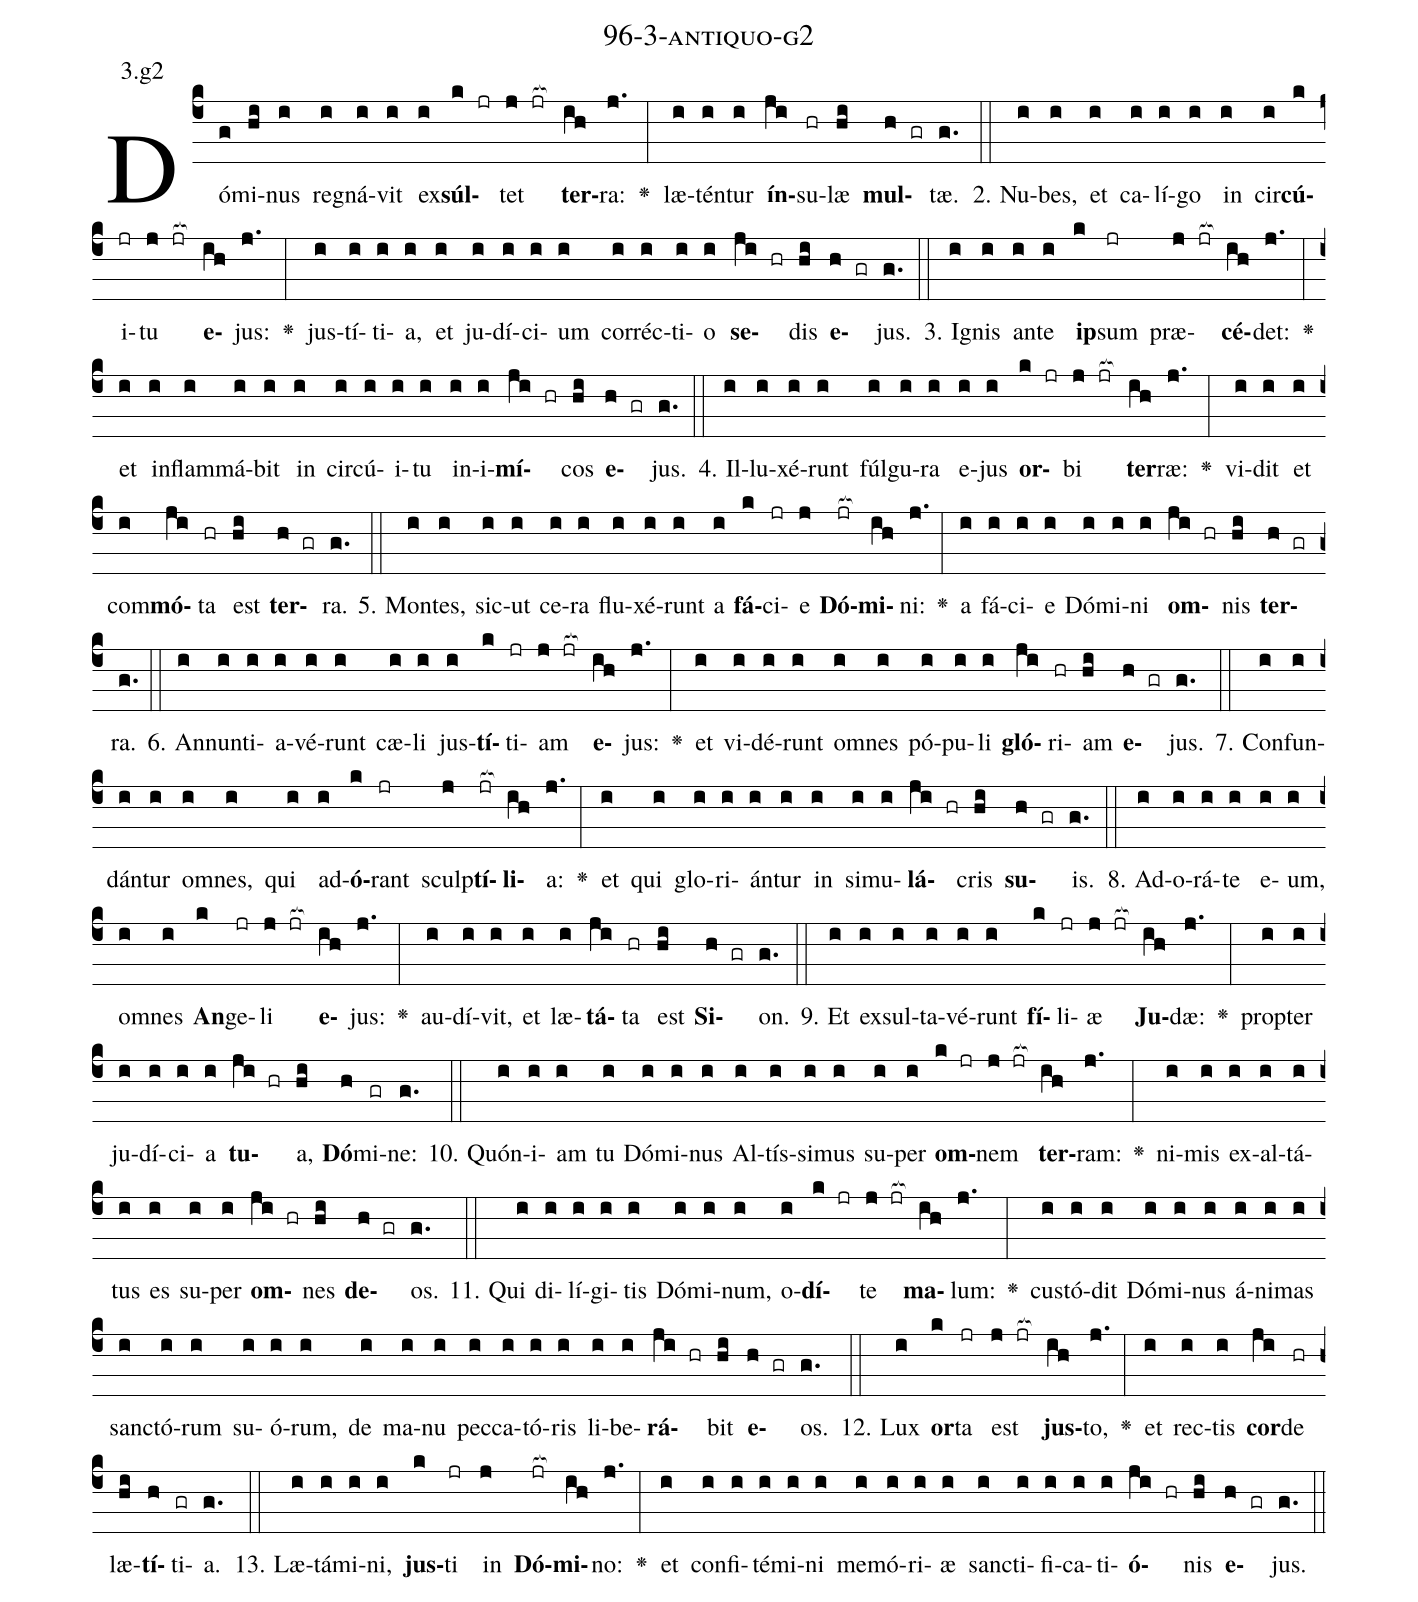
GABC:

name: 96-3-antiquo-g2;
annotation: 3.g2;
%%
(c4)Dó(g)mi(hi)nus(i) re(i)gná(i)vit(i) ex(i)<b>súl</b>(k jr)tet(j jr[ocb:1{]) <b>ter</b>(ih[ocb:0}])ra:(j.) <v>\greheightstar</v>(:) læ(i)tén(i)tur(i) <b>ín</b>(ji)su(hr)læ(hi) <b>mul</b>(h gr)tæ.(g.) (::)
2. Nu(i)bes,(i) et(i) ca(i)lí(i)go(i) in(i) cir(i)<b>cú</b>(k)i(jr)tu(j jr[ocb:1{]) <b>e</b>(ih[ocb:0}])jus:(j.) <v>\greheightstar</v>(:) jus(i)tí(i)ti(i)a,(i) et(i) ju(i)dí(i)ci(i)um(i) cor(i)réc(i)ti(i)o(i) <b>se</b>(ji hr)dis(hi) <b>e</b>(h gr)jus.(g.) (::)
3. I(i)gnis(i) an(i)te(i) <b>ip</b>(k)sum(jr) præ(j jr[ocb:1{])<b>cé</b>(ih[ocb:0}])det:(j.) <v>\greheightstar</v>(:) et(i) in(i)flam(i)má(i)bit(i) in(i) cir(i)cú(i)i(i)tu(i) in(i)i(i)<b>mí</b>(ji hr)cos(hi) <b>e</b>(h gr)jus.(g.) (::)
4. Il(i)lu(i)xé(i)runt(i) fúl(i)gu(i)ra(i) e(i)jus(i) <b>or</b>(k jr)bi(j jr[ocb:1{]) <b>ter</b>(ih[ocb:0}])ræ:(j.) <v>\greheightstar</v>(:) vi(i)dit(i) et(i) com(i)<b>mó</b>(ji)ta(hr) est(hi) <b>ter</b>(h gr)ra.(g.) (::)
5. Mon(i)tes,(i) sic(i)ut(i) ce(i)ra(i) flu(i)xé(i)runt(i) a(i) <b>fá</b>(k)ci(jr)e(j) <b>Dó</b>(jr[ocb:1{])<b>mi</b>(ih[ocb:0}])ni:(j.) <v>\greheightstar</v>(:) a(i) fá(i)ci(i)e(i) Dó(i)mi(i)ni(i) <b>om</b>(ji hr)nis(hi) <b>ter</b>(h gr)ra.(g.) (::)
6. An(i)nun(i)ti(i)a(i)vé(i)runt(i) cæ(i)li(i) jus(i)<b>tí</b>(k)ti(jr)am(j jr[ocb:1{]) <b>e</b>(ih[ocb:0}])jus:(j.) <v>\greheightstar</v>(:) et(i) vi(i)dé(i)runt(i) om(i)nes(i) pó(i)pu(i)li(i) <b>gló</b>(ji)ri(hr)am(hi) <b>e</b>(h gr)jus.(g.) (::)
7. Con(i)fun(i)dán(i)tur(i) om(i)nes,(i) qui(i) ad(i)<b>ó</b>(k)rant(jr) sculp(j)<b>tí</b>(jr[ocb:1{])<b>li</b>(ih[ocb:0}])a:(j.) <v>\greheightstar</v>(:) et(i) qui(i) glo(i)ri(i)án(i)tur(i) in(i) si(i)mu(i)<b>lá</b>(ji hr)cris(hi) <b>su</b>(h gr)is.(g.) (::)
8. Ad(i)o(i)rá(i)te(i) e(i)um,(i) om(i)nes(i) <b>An</b>(k)ge(jr)li(j jr[ocb:1{]) <b>e</b>(ih[ocb:0}])jus:(j.) <v>\greheightstar</v>(:) au(i)dí(i)vit,(i) et(i) læ(i)<b>tá</b>(ji)ta(hr) est(hi) <b>Si</b>(h gr)on.(g.) (::)
9. Et(i) ex(i)sul(i)ta(i)vé(i)runt(i) <b>fí</b>(k)li(jr)æ(j jr[ocb:1{]) <b>Ju</b>(ih[ocb:0}])dæ:(j.) <v>\greheightstar</v>(:) prop(i)ter(i) ju(i)dí(i)ci(i)a(i) <b>tu</b>(ji hr)a,(hi) <b>Dó</b>(h)mi(gr)ne:(g.) (::)
10. Quón(i)i(i)am(i) tu(i) Dó(i)mi(i)nus(i) Al(i)tís(i)si(i)mus(i) su(i)per(i) <b>om</b>(k jr)nem(j jr[ocb:1{]) <b>ter</b>(ih[ocb:0}])ram:(j.) <v>\greheightstar</v>(:) ni(i)mis(i) ex(i)al(i)tá(i)tus(i) es(i) su(i)per(i) <b>om</b>(ji hr)nes(hi) <b>de</b>(h gr)os.(g.) (::)
11. Qui(i) di(i)lí(i)gi(i)tis(i) Dó(i)mi(i)num,(i) o(i)<b>dí</b>(k jr)te(j jr[ocb:1{]) <b>ma</b>(ih[ocb:0}])lum:(j.) <v>\greheightstar</v>(:) cus(i)tó(i)dit(i) Dó(i)mi(i)nus(i) á(i)ni(i)mas(i) sanc(i)tó(i)rum(i) su(i)ó(i)rum,(i) de(i) ma(i)nu(i) pec(i)ca(i)tó(i)ris(i) li(i)be(i)<b>rá</b>(ji hr)bit(hi) <b>e</b>(h gr)os.(g.) (::)
12. Lux(i) <b>or</b>(k)ta(jr) est(j jr[ocb:1{]) <b>jus</b>(ih[ocb:0}])to,(j.) <v>\greheightstar</v>(:) et(i) rec(i)tis(i) <b>cor</b>(ji)de(hr) læ(hi)<b>tí</b>(h)ti(gr)a.(g.) (::)
13. Læ(i)tá(i)mi(i)ni,(i) <b>jus</b>(k)ti(jr) in(j) <b>Dó</b>(jr[ocb:1{])<b>mi</b>(ih[ocb:0}])no:(j.) <v>\greheightstar</v>(:) et(i) con(i)fi(i)té(i)mi(i)ni(i) me(i)mó(i)ri(i)æ(i) sanc(i)ti(i)fi(i)ca(i)ti(i)<b>ó</b>(ji hr)nis(hi) <b>e</b>(h gr)jus.(g.) (::)
